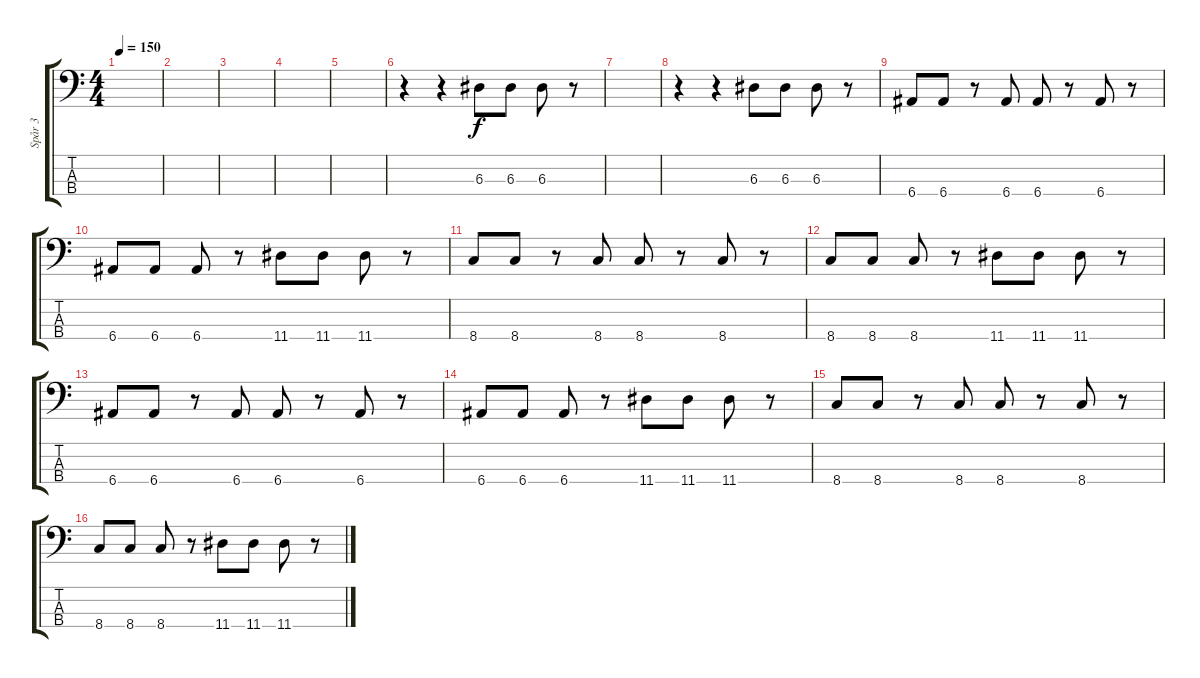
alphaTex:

\track ("Spår 3" "Spår 3") {instrument electricbassfinger}
\staff {score tabs}
\tuning (G2 D2 A1 E1) {hide}
\ts (4 4)
\tempo 150
\clef f4
\ks c
|
|
|
|
|
r.4 r.4 6.3.8 6.3.8 6.3.8 r.8 |
|
r.4 r.4 6.3.8 6.3.8 6.3.8 r.8 |
6.4.8 6.4.8 r.8 6.4.8 6.4.8 r.8 6.4.8 r.8 |
6.4.8 6.4.8 6.4.8 r.8 11.4.8 11.4.8 11.4.8 r.8 |
8.4.8 8.4.8 r.8 8.4.8 8.4.8 r.8 8.4.8 r.8 |
8.4.8 8.4.8 8.4.8 r.8 11.4.8 11.4.8 11.4.8 r.8 |
6.4.8 6.4.8 r.8 6.4.8 6.4.8 r.8 6.4.8 r.8 |
6.4.8 6.4.8 6.4.8 r.8 11.4.8 11.4.8 11.4.8 r.8 |
8.4.8 8.4.8 r.8 8.4.8 8.4.8 r.8 8.4.8 r.8 |
8.4.8 8.4.8 8.4.8 r.8 11.4.8 11.4.8 11.4.8 r.8
